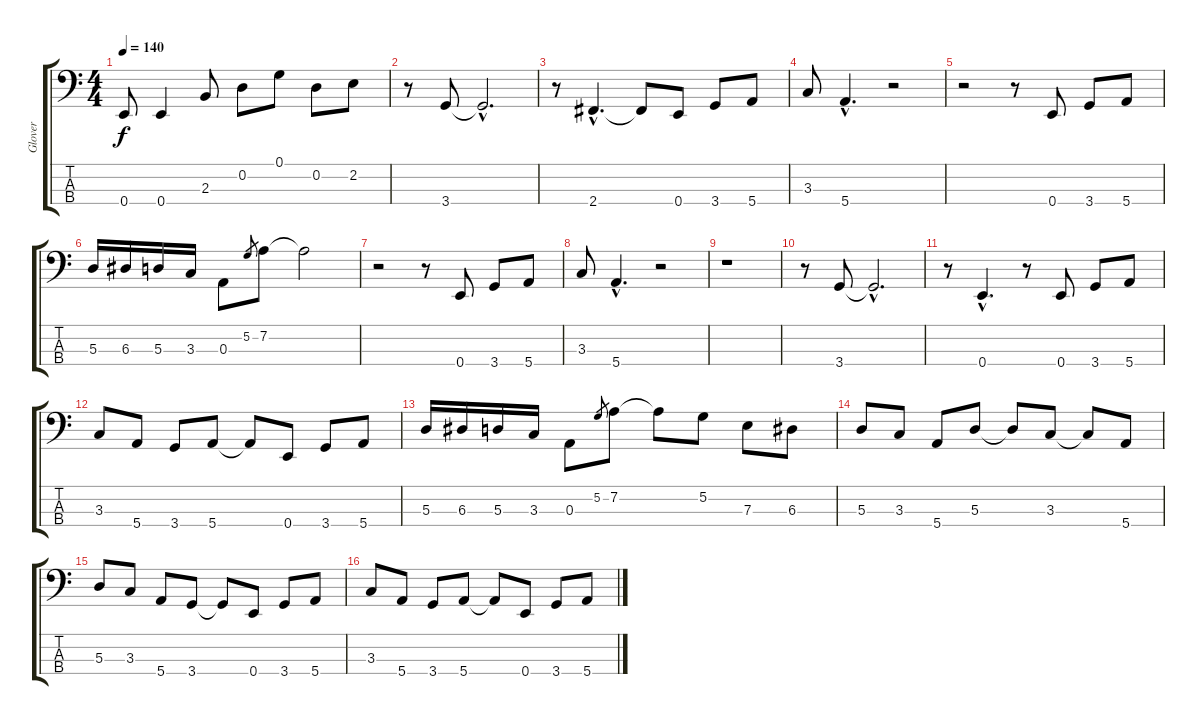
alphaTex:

\track ("Glover" "Glover") {instrument electricbasspick}
\staff {score tabs}
\tuning (G2 D2 A1 E1) {hide}
\ts (4 4)
\tempo 140
\clef f4
\ks c
0.4.8{dy f} 0.4.4 2.3.8 0.2.8 0.1.8 0.2.8 2.2.8 |
r.8 3.4.8 3.4{hac t}.2{d} |
r.8 2.4{hac}.4{d} 2.4{t}.8 0.4.8 3.4.8 5.4.8 |
3.3.8 5.4{hac}.4{d} r.2 |
r.2 r.8 0.4.8 3.4.8 5.4.8 |
5.3.16 6.3.16 5.3.16 3.3.16 0.3.8 5.2.8{gr} 7.2.8 7.2{t}.2 |
r.2 r.8 0.4.8 3.4.8 5.4.8 |
3.3.8 5.4{hac}.4{d} r.2 |
r.1 |
r.8 3.4.8 3.4{hac t}.2{d} |
r.8 0.4{hac}.4{d} r.8 0.4.8 3.4.8 5.4.8 |
3.3.8 5.4.8 3.4.8 5.4.8 5.4{t}.8 0.4.8 3.4.8 5.4.8 |
5.3.16 6.3.16 5.3.16 3.3.16 0.3.8 5.2.8{gr} 7.2.8 7.2{t}.8 5.2.8 7.3.8 6.3.8 |
5.3.8 3.3.8 5.4.8 5.3.8 5.3{t}.8 3.3.8 3.3{t}.8 5.4.8 |
5.3.8 3.3.8 5.4.8 3.4.8 3.4{t}.8 0.4.8 3.4.8 5.4.8 |
3.3.8 5.4.8 3.4.8 5.4.8 5.4{t}.8 0.4.8 3.4.8 5.4.8
